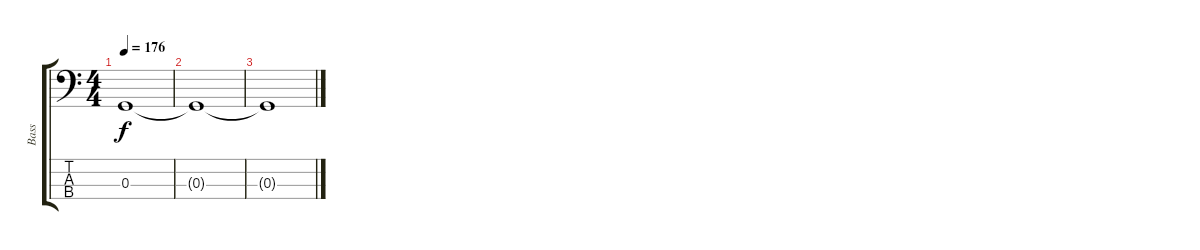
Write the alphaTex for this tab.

\track ("Bass" "Bass") {instrument electricbassfinger}
\staff {score tabs}
\tuning (F2 C2 G1 D1) {hide}
\ts (4 4)
\tempo 176
\clef f4
\ks c
0.3{t}.1{dy f} |
0.3{t}.1 |
0.3{t}.1
